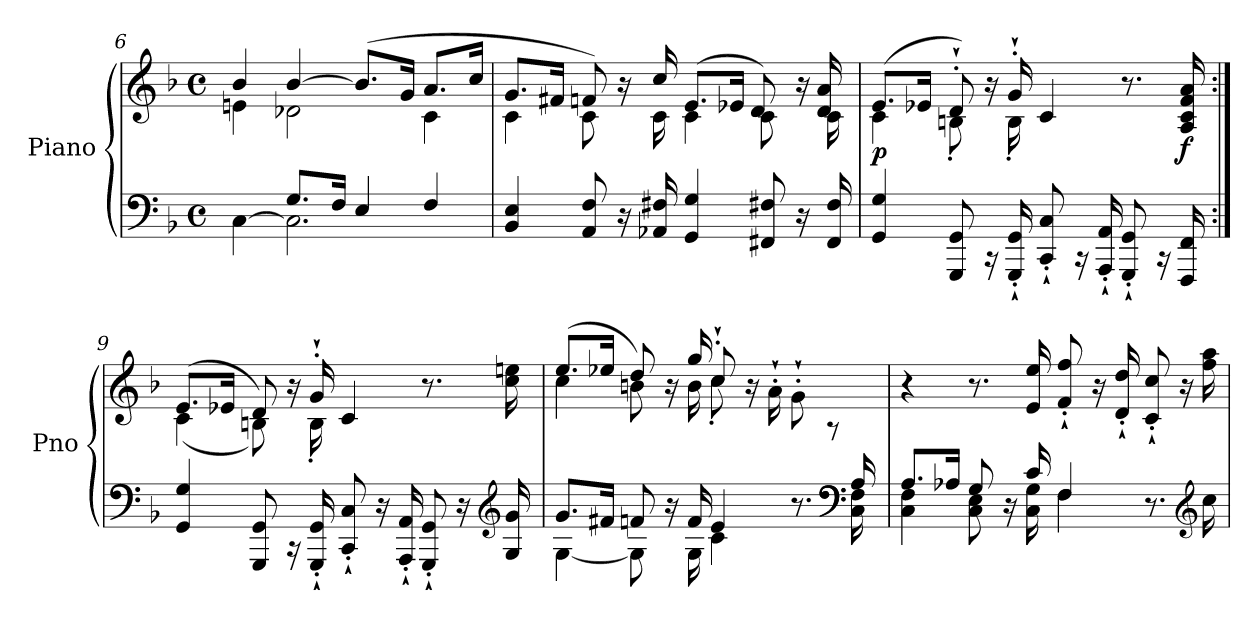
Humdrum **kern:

**kern	**kern	**dynam
*part1	*part1	*part1
*staff2	*staff1	*staff1/2
*I"Piano	*	*
*I'Pno	*	*
*clefF4	*clefG2	*
*k[b-]	*k[b-]	*
*M4/4	*M4/4	*
*met(c)	*met(c)	*
=6	=6	=6
*^	*^	*
4ryy	[4C\	4b-/	4en\	.
8.G/L	2.C\]	[4b-/	2d-X\	.
16F/Jk	.	.	.	.
4E/	.	(8.b-/L]	.	.
.	.	16g/Jk	.	.
4F/	.	8.a/L	4c\	.
.	.	16cc/Jk	.	.
=7	=7	=7	=7	=7
*	*	*	*^	*
!	!	!	!	!	!LO:DY:a=2
4BB-/ 4E/	4ryy	4ryy	4c\	8.g/L	other-dynamics
.	.	.	.	16f#X/Jk	.
8ryy	8AA/ 8F/	8ryy	8c\	8fn/)	.
16r	16ryy	16r	16ryy	16ryy	.
16ryy	16AA-X/ 16F#X/	16ryy	16c\	16cc/	.
4GG/ 4G/	4ryy	4ryy	4c\	(8.e/L	.
.	.	.	.	16e-X/Jk	.
8ryy	8FF#X/ 8F#X/	8ryy	8c\	8d/)	.
16r	16ryy	16r	16ryy	16ryy	.
16ryy	16FF#/ 16F#/	16ryy	16c\	16d/ 16a/	.
!!LO:LB:g=z	!!	!!
=8	=8	=8	=8	=8	=8
!	!	!	!	!	!LO:DY:b
4GG/ 4G/	4ryy	4ryy	4c\	(8.e/L	p
.	.	.	.	16e-X/Jk	.
8ryy	8GGG/ 8GG/	8ryy	8Bn'\	8d`'/)	.
16rCC	16ryy	16r	16ryy	16ryy	.
16ryy	16GGG/`' 16GG/`'	16ryy	16B'\	16g`'/	.
8ryy	8CC/`' 8C/`'	4c/	2ryy	2ryy	.
16rCC	16ryy	.	.	.	.
16ryy	16AAA/`' 16AA/`'	.	.	.	.
8ryy	8GGG/`' 8GG/`'	8.r	.	.	.
16rCC	16ryy	.	.	.	.
!	!	!	!	!	!LO:DY:b
16ryy	16FFF/ 16FF/	16A/ 16c/ 16f/ 16a/	.	.	f
!!LO:LB:g=z	!!	!!
=9:|!	=9:|!	=9:|!	=9:|!	=9:|!	=9:|!
4GG/ 4G/	4ryy	4ryy	(4c\	(8.e/L	.
.	.	.	.	16e-X/Jk	.
8ryy	8GGG/ 8GG/	8ryy	8Bn\)	8d/)	.
16rCC	16ryy	16r	16ryy	16ryy	.
16ryy	16GGG/`' 16GG/`'	16ryy	16B'\	16g`'/	.
8ryy	8CC/`' 8C/`'	4c/	2ryy	2ryy	.
16r	16ryy	.	.	.	.
16ryy	16AAA/`' 16AA/`'	.	.	.	.
8ryy	8GGG/`' 8GG/`'	8.r	.	.	.
16r	8ryy	.	.	.	.
*clefG2	*	*	*	*	*
16G/ 16g/	.	16cc\ 16een\	.	.	.
=10	=10	=10	=10	=10	=10
*	*^	*	*	*	*
4ryy	[4G\	8.g/L	4ryy	4cc\	(8.ee/L	.
.	.	16f#X/Jk	.	.	16ee-X/Jk	.
8ryy	8G\]	8fn/	8ryy	8bn\	8dd/)	.
16r	16ryy	16ryy	16r	16ryy	16ryy	.
16ryy	16G\	16f/	16ryy	16b\	16gg/	.
4e/	4c\	2ryy	8ryy	8cc'\	8cc`'/	.
.	.	.	16r	16ryy	4.ryy	.
.	.	.	16ryy	16a`'\	.	.
8.r	8.ryy	.	8ryy	8g`'\	.	.
.	.	.	8rA	8ryy	.	.
*clefF4	*	*	*	*	*	*
16A/	16C\ 16F\	.	.	.	.	.
*	*	*	*	*v	*v	*
=11	=11	=11	=11	=11	=11
4C\ 4F\	4ryy	8.A/L	4r	2ryy	.
.	.	16A-X/Jk	.	.	.
8ryy	8C\ 8E\	8G/	8.r	.	.
16r	16ryy	16ryy	.	.	.
16ryy	16C\ 16G\	16c/	16e/ 16ee/	.	.
4F/	4F\	2ryy	8ryy	8f/`' 8ff/`'	.
.	.	.	16r	16ryy	.
.	.	.	16ryy	16d/`' 16dd/`'	.
8.r	4ryy	.	8ryy	8c/`' 8cc/`'	.
.	.	.	16r	8ryy	.
*clefG2	*	*	*	*	*
16cc\	.	.	16ff\ 16aa\	.	.
*v	*v	*v	*	*	*
*	*v	*v	*
=	=	=
*-	*-	*-
